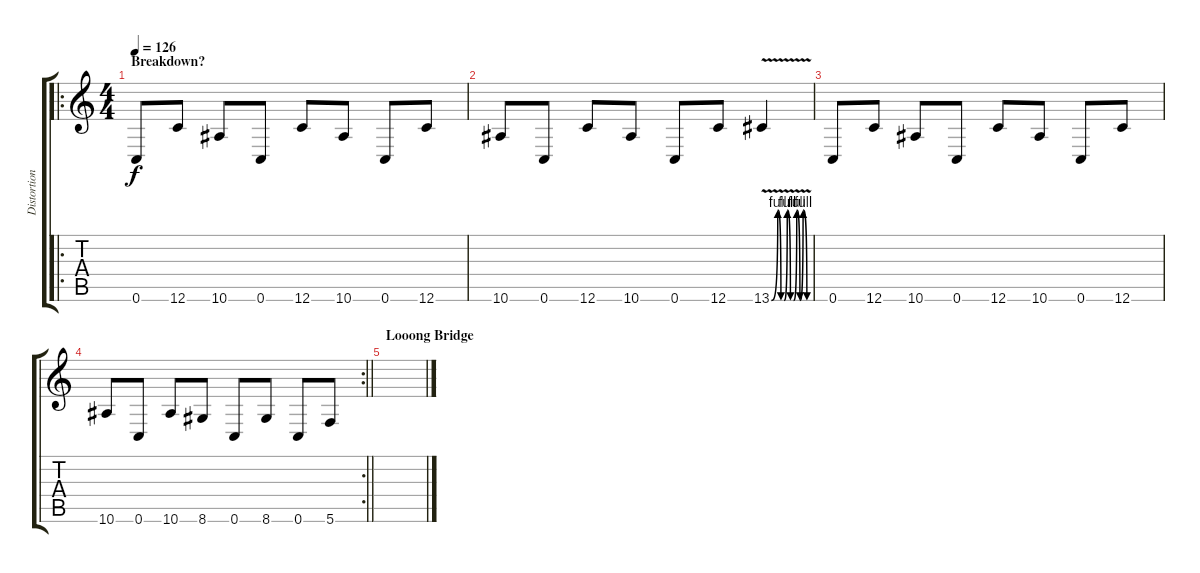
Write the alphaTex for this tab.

\track ("Distortion Guitar 1" "Distortion") {instrument distortionguitar}
\staff {score tabs}
\tuning (D4 A3 F3 C3 G2 C2) {hide}
\ro
\ts (4 4)
\section ("" "Breakdown?")
\tempo 126
\clef g2
\ks c
0.6.8{dy f} 12.6.8 10.6.8 0.6.8 12.6.8 10.6.8 0.6.8 12.6.8 |
10.6.8 0.6.8 12.6.8 10.6.8 0.6.8 12.6.8 13.6{be (custom 0 0 10 4 15 0 20 0 25 4 30 0 35 0 40 4 45 0 50 4 56 0 60 0) v}.4 |
0.6.8 12.6.8 10.6.8 0.6.8 12.6.8 10.6.8 0.6.8 12.6.8 |
\rc 2
\barLineRight lightlight
10.6.8 0.6.8 10.6.8 8.6.8 0.6.8 8.6.8 0.6.8 5.6.8 |
\section ("" "Looong Bridge")
